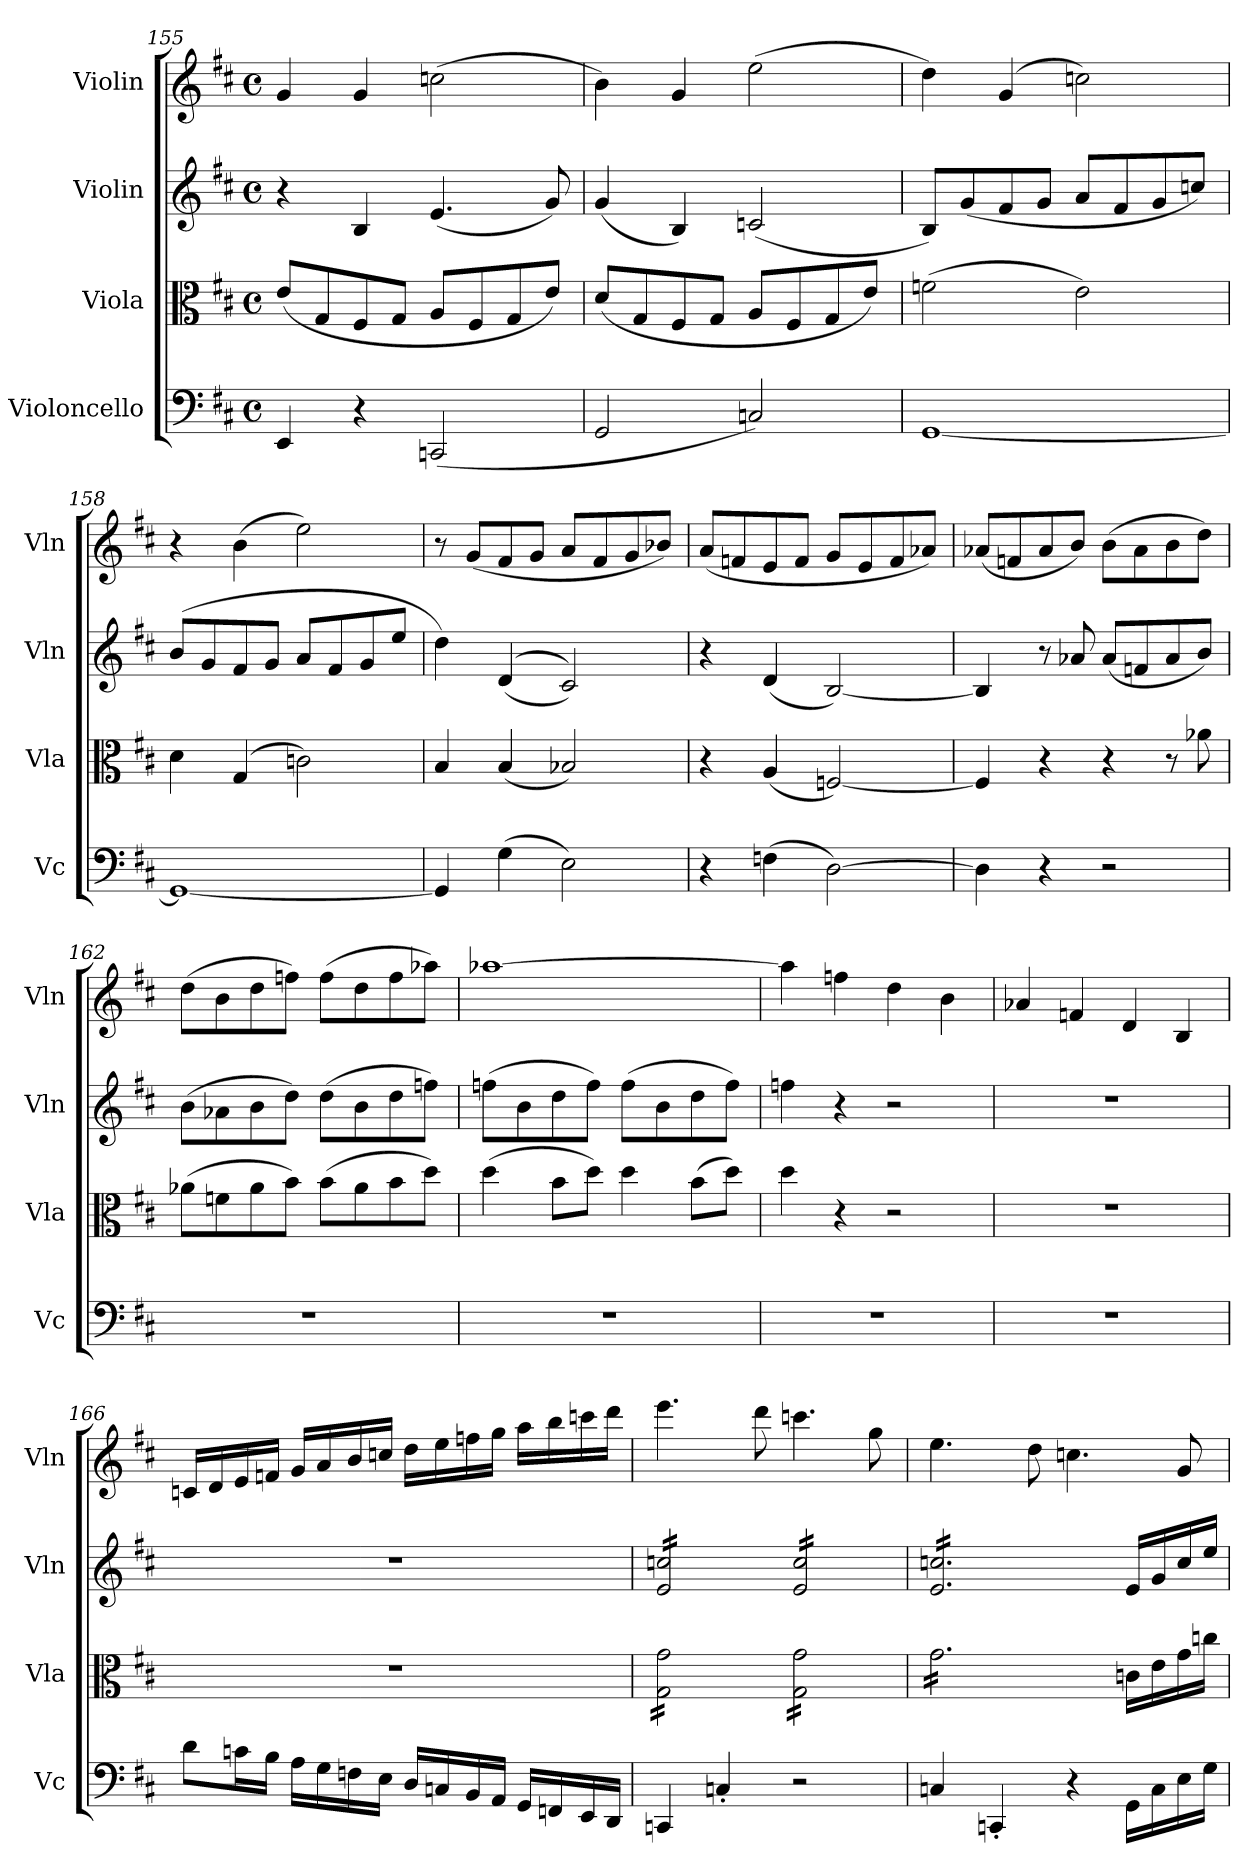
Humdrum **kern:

**kern	**kern	**kern	**kern
*part4	*part3	*part2	*part1
*staff4	*staff3	*staff2	*staff1
*I"Violoncello	*I"Viola	*I"Violin	*I"Violin
*I'Vc	*I'Vla	*I'Vln	*I'Vln
*clefF4	*clefC3	*clefG2	*clefG2
*k[f#c#]	*k[f#c#]	*k[f#c#]	*k[f#c#]
*M4/4	*M4/4	*M4/4	*M4/4
*met(c)	*met(c)	*met(c)	*met(c)
=155	=155	=155	=155
4EE/	(8e/L	4r	4g/
.	8G/	.	.
4r	8F#/	4B/	4g/
.	8G/J	.	.
(2CCn/	8A/L	(4.e/	(>2ccn\
.	8F#/	.	.
.	8G/	.	.
.	8e/J)	8g/)	.
=156	=156	=156	=156
2GG/	(8d/L	(4g/	4b\)
.	8G/	.	.
.	8F#/	4B/)	4g/
.	8G/J	.	.
2Cn/)	8A/L	(2cn/	(>2ee\
.	8F#/	.	.
.	8G/	.	.
.	8e/J)	.	.
!!LO:LB:g=z
=157	=157	=157	=157
[1GG	(>2fn\	8B/L)	4dd\)
.	.	(8g/	.
.	.	8f#/	(>4g/
.	.	8g/J	.
.	2e\)	8a/L	2ccn\)
.	.	8f#/	.
.	.	8g/	.
.	.	8ccn/J)	.
=158	=158	=158	=158
1GG_	4d\	(8b/L	4r
.	.	8g/	.
.	(>4G/	8f#/	(>4b\
.	.	8g/J	.
.	2cn\)	8a/L	2ee\)
.	.	8f#/	.
.	.	8g/	.
.	.	8ee/J	.
=159	=159	=159	=159
4GG/]	4B/	4dd\)	8r
.	.	.	(8g/L
(>4G\	(4B/	((4d/	8f#/
.	.	.	8g/J
2E\)	2B-X/)	2c#/))	8a/L
.	.	.	8f#/
.	.	.	8g/
.	.	.	8b-X/J)
=160	=160	=160	=160
4r	4r	4r	(8a/L
.	.	.	8fn/
(>4Fn\	(4A/	(4d/	8e/
.	.	.	8f/J
[2D\)	[2Fn/)	[2B/)	8g/L
.	.	.	8e/
.	.	.	8f/
.	.	.	8a-X/J)
=161	=161	=161	=161
4D\]	4F/]	4B/]	(8a-X/L
.	.	.	8fn/
4r	4r	8r	8a-/
.	.	8a-X/	8b/J)
2r	4r	(8a-/L	(>8b\L
.	.	8fn/	8a-\
.	8r	8a-/	8b\
.	8a-X\	8b/J)	8dd\J)
=162	=162	=162	=162
1r	(>8a-X\L	(>8b\L	(>8dd\L
.	8fn\	8a-X\	8b\
.	8a-\	8b\	8dd\
.	8b\J)	8dd\J)	8ffn\J)
.	(>8b\L	(>8dd\L	(>8ff\L
.	8a-\	8b\	8dd\
.	8b\	8dd\	8ff\
.	8dd\J)	8ffn\J)	8aa-X\J)
!!LO:LB:g=z
=163	=163	=163	=163
1r	(>4dd\	(>8ffn\L	[1aa-X
.	.	8b\	.
.	8b\L	8dd\	.
.	8dd\J)	8ff\J)	.
.	4dd\	(>8ff\L	.
.	.	8b\	.
.	(>8b\L	8dd\	.
.	8dd\J)	8ff\J)	.
=164	=164	=164	=164
1r	4dd\	4ffn\	4aa-\]
.	4r	4r	4ffn\
.	2r	2r	4dd\
.	.	.	4b\
=165	=165	=165	=165
1r	1r	1r	4a-X/
.	.	.	4fn/
.	.	.	4d/
.	.	.	4B/
=166	=166	=166	=166
8d\L	1r	1r	16cn/LL
.	.	.	16d/
16cn\L	.	.	16e/
16B\JJ	.	.	16fn/JJ
16A\LL	.	.	16g/LL
16G\	.	.	16a/
16Fn\	.	.	16b/
16E\JJ	.	.	16ccn/JJ
16D/LL	.	.	16dd\LL
16Cn/	.	.	16ee\
16BB/	.	.	16ffn\
16AA/JJ	.	.	16gg\JJ
16GG/LL	.	.	16aa\LL
16FFn/	.	.	16bb\
16EE/	.	.	16cccn\
16DD/JJ	.	.	16ddd\JJ
=167	=167	=167	=167
*	*tremolo	*	*
*	*	*tremolo	*
4CCn/	16G\ 16g\LL	16e/ 16ccn/LL	4.eee\
.	16G\ 16g\	16e/ 16ccn/	.
.	16G\ 16g\	16e/ 16ccn/	.
.	16G\ 16g\	16e/ 16ccn/	.
4Cn'/	16G\ 16g\	16e/ 16ccn/	.
.	16G\ 16g\	16e/ 16ccn/	.
.	16G\ 16g\	16e/ 16ccn/	8ddd\
.	16G\ 16g\JJ	16e/ 16ccn/JJ	.
2r	16G\ 16g\LL	16e/ 16cc/LL	4.cccn\
.	16G\ 16g\	16e/ 16cc/	.
.	16G\ 16g\	16e/ 16cc/	.
.	16G\ 16g\	16e/ 16cc/	.
.	16G\ 16g\	16e/ 16cc/	.
.	16G\ 16g\	16e/ 16cc/	.
.	16G\ 16g\	16e/ 16cc/	8gg\
.	16G\ 16g\JJ	16e/ 16cc/JJ	.
=168	=168	=168	=168
4Cn/	16g\LL	16e/ 16ccn/LL	4.ee\
.	16g\	16e/ 16ccn/	.
.	16g\	16e/ 16ccn/	.
.	16g\	16e/ 16ccn/	.
4CCn'/	16g\	16e/ 16ccn/	.
.	16g\	16e/ 16ccn/	.
.	16g\	16e/ 16ccn/	8dd\
.	16g\	16e/ 16ccn/	.
4r	16g\	16e/ 16ccn/	4.ccn\
.	16g\	16e/ 16ccn/	.
.	16g\	16e/ 16ccn/	.
.	16g\JJ	16e/ 16ccn/JJ	.
*	*	*Xtremolo	*
*	*Xtremolo	*	*
16GG\LL	16cn\LL	16e/LL	.
16C\	16e\	16g/	.
16E\	16g\	16cc/	8g/
16G\JJ	16ccn\JJ	16ee/JJ	.
=	=	=	=
*-	*-	*-	*-
